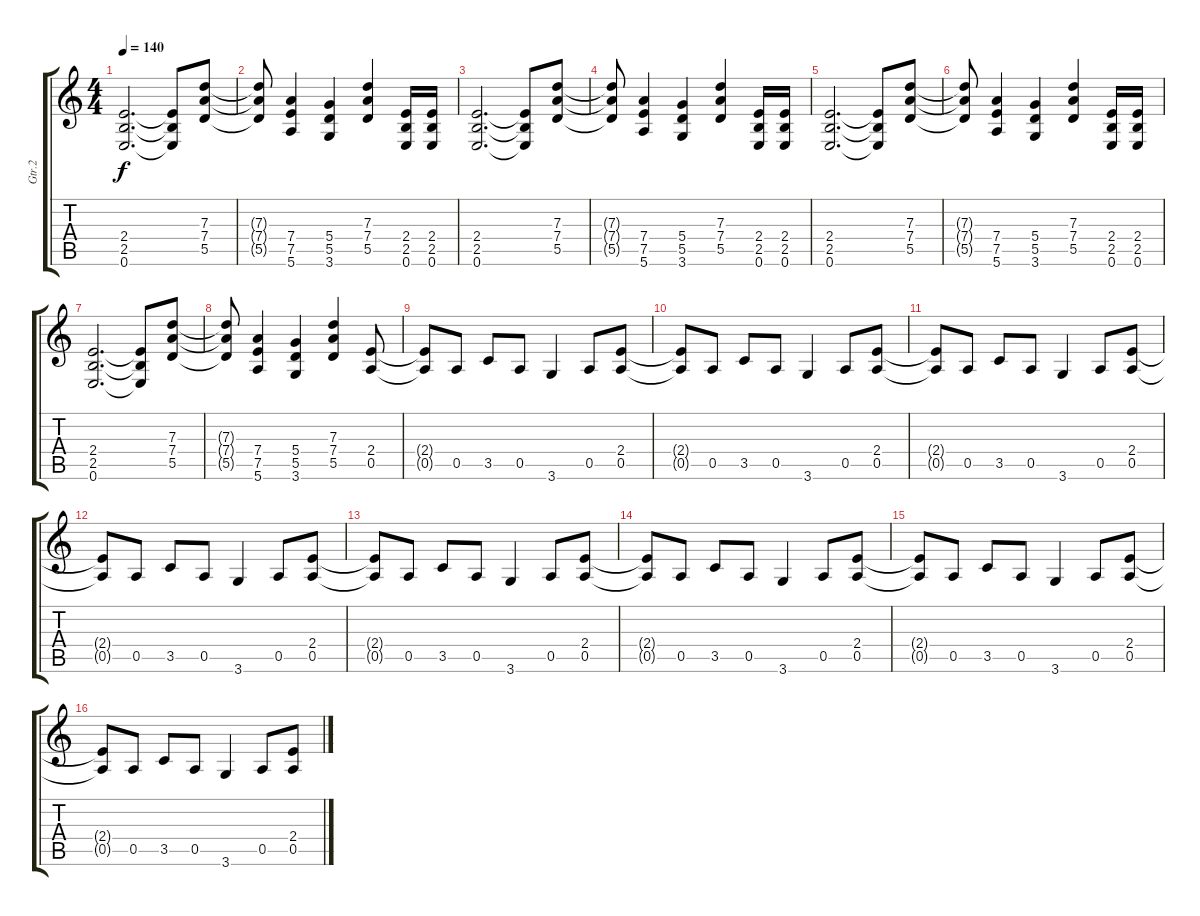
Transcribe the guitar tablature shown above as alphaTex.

\track ("Gtr.2" "Gtr.2") {instrument overdrivenguitar}
\staff {score tabs}
\tuning (E4 B3 G3 D3 A2 E2) {hide}
\ts (4 4)
\tempo 140
\clef g2
\ks c
(2.4 2.5 0.6).2{d dy f} (2.4{t} 2.5{t} 0.6{t}).8 (7.3 7.4 5.5).8 |
(7.3{t} 7.4{t} 5.5{t}).8 (7.4 7.5 5.6).4 (5.4 5.5 3.6).4 (7.3 7.4 5.5).4 (2.4 2.5 0.6).16 (2.4 2.5 0.6).16 |
(2.4 2.5 0.6).2{d} (2.4{t} 2.5{t} 0.6{t}).8 (7.3 7.4 5.5).8 |
(7.3{t} 7.4{t} 5.5{t}).8 (7.4 7.5 5.6).4 (5.4 5.5 3.6).4 (7.3 7.4 5.5).4 (2.4 2.5 0.6).16 (2.4 2.5 0.6).16 |
(2.4 2.5 0.6).2{d} (2.4{t} 2.5{t} 0.6{t}).8 (7.3 7.4 5.5).8 |
(7.3{t} 7.4{t} 5.5{t}).8 (7.4 7.5 5.6).4 (5.4 5.5 3.6).4 (7.3 7.4 5.5).4 (2.4 2.5 0.6).16 (2.4 2.5 0.6).16 |
(2.4 2.5 0.6).2{d} (2.4{t} 2.5{t} 0.6{t}).8 (7.3 7.4 5.5).8 |
(7.3{t} 7.4{t} 5.5{t}).8 (7.4 7.5 5.6).4 (5.4 5.5 3.6).4 (7.3 7.4 5.5).4 (2.4 0.5).8 |
(2.4{t} 0.5{t}).8 0.5.8 3.5.8 0.5.8 3.6.4 0.5.8 (2.4 0.5).8 |
(2.4{t} 0.5{t}).8 0.5.8 3.5.8 0.5.8 3.6.4 0.5.8 (2.4 0.5).8 |
(2.4{t} 0.5{t}).8 0.5.8 3.5.8 0.5.8 3.6.4 0.5.8 (2.4 0.5).8 |
(2.4{t} 0.5{t}).8 0.5.8 3.5.8 0.5.8 3.6.4 0.5.8 (2.4 0.5).8 |
(2.4{t} 0.5{t}).8 0.5.8 3.5.8 0.5.8 3.6.4 0.5.8 (2.4 0.5).8 |
(2.4{t} 0.5{t}).8 0.5.8 3.5.8 0.5.8 3.6.4 0.5.8 (2.4 0.5).8 |
(2.4{t} 0.5{t}).8 0.5.8 3.5.8 0.5.8 3.6.4 0.5.8 (2.4 0.5).8 |
(2.4{t} 0.5{t}).8 0.5.8 3.5.8 0.5.8 3.6.4 0.5.8 (2.4 0.5).8
